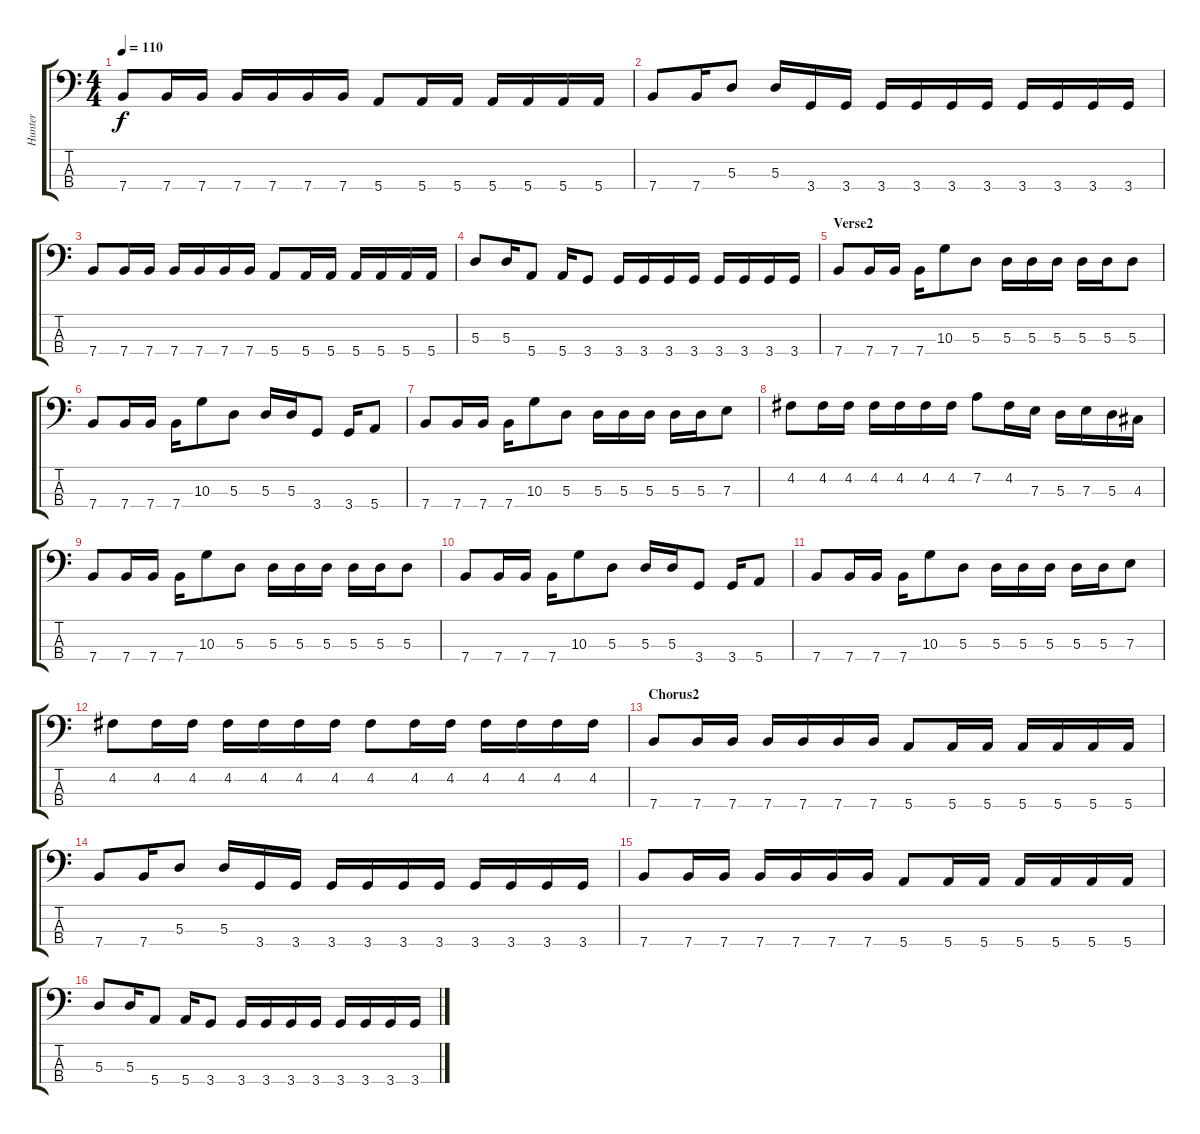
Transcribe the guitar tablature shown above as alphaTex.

\track ("Hunter" "Hunter") {instrument electricbasspick}
\staff {score tabs}
\tuning (G2 D2 A1 E1) {hide}
\ts (4 4)
\tempo 110
\clef f4
\ks c
7.4.8{dy f} 7.4.16 7.4.16 7.4.16 7.4.16 7.4.16 7.4.16 5.4.8 5.4.16 5.4.16 5.4.16 5.4.16 5.4.16 5.4.16 |
7.4.8 7.4.16 5.3.8 5.3.16 3.4.16 3.4.16 3.4.16 3.4.16 3.4.16 3.4.16 3.4.16 3.4.16 3.4.16 3.4.16 |
7.4.8 7.4.16 7.4.16 7.4.16 7.4.16 7.4.16 7.4.16 5.4.8 5.4.16 5.4.16 5.4.16 5.4.16 5.4.16 5.4.16 |
5.3.8 5.3.16 5.4.8 5.4.16 3.4.8 3.4.16 3.4.16 3.4.16 3.4.16 3.4.16 3.4.16 3.4.16 3.4.16 |
\section ("" "Verse2")
7.4.8 7.4.16 7.4.16 7.4.16 10.3.8 5.3.8 5.3.16 5.3.16 5.3.16 5.3.16 5.3.16 5.3.8 |
7.4.8 7.4.16 7.4.16 7.4.16 10.3.8 5.3.8 5.3.16 5.3.16 3.4.8 3.4.16 5.4.8 |
7.4.8 7.4.16 7.4.16 7.4.16 10.3.8 5.3.8 5.3.16 5.3.16 5.3.16 5.3.16 5.3.16 7.3.8 |
4.2.8 4.2.16 4.2.16 4.2.16 4.2.16 4.2.16 4.2.16 7.2.8 4.2.16 7.3.16 5.3.16 7.3.16 5.3.16 4.3.16 |
7.4.8 7.4.16 7.4.16 7.4.16 10.3.8 5.3.8 5.3.16 5.3.16 5.3.16 5.3.16 5.3.16 5.3.8 |
7.4.8 7.4.16 7.4.16 7.4.16 10.3.8 5.3.8 5.3.16 5.3.16 3.4.8 3.4.16 5.4.8 |
7.4.8 7.4.16 7.4.16 7.4.16 10.3.8 5.3.8 5.3.16 5.3.16 5.3.16 5.3.16 5.3.16 7.3.8 |
4.2.8 4.2.16 4.2.16 4.2.16 4.2.16 4.2.16 4.2.16 4.2.8 4.2.16 4.2.16 4.2.16 4.2.16 4.2.16 4.2.16 |
\section ("" "Chorus2")
7.4.8 7.4.16 7.4.16 7.4.16 7.4.16 7.4.16 7.4.16 5.4.8 5.4.16 5.4.16 5.4.16 5.4.16 5.4.16 5.4.16 |
7.4.8 7.4.16 5.3.8 5.3.16 3.4.16 3.4.16 3.4.16 3.4.16 3.4.16 3.4.16 3.4.16 3.4.16 3.4.16 3.4.16 |
7.4.8 7.4.16 7.4.16 7.4.16 7.4.16 7.4.16 7.4.16 5.4.8 5.4.16 5.4.16 5.4.16 5.4.16 5.4.16 5.4.16 |
5.3.8 5.3.16 5.4.8 5.4.16 3.4.8 3.4.16 3.4.16 3.4.16 3.4.16 3.4.16 3.4.16 3.4.16 3.4.16
